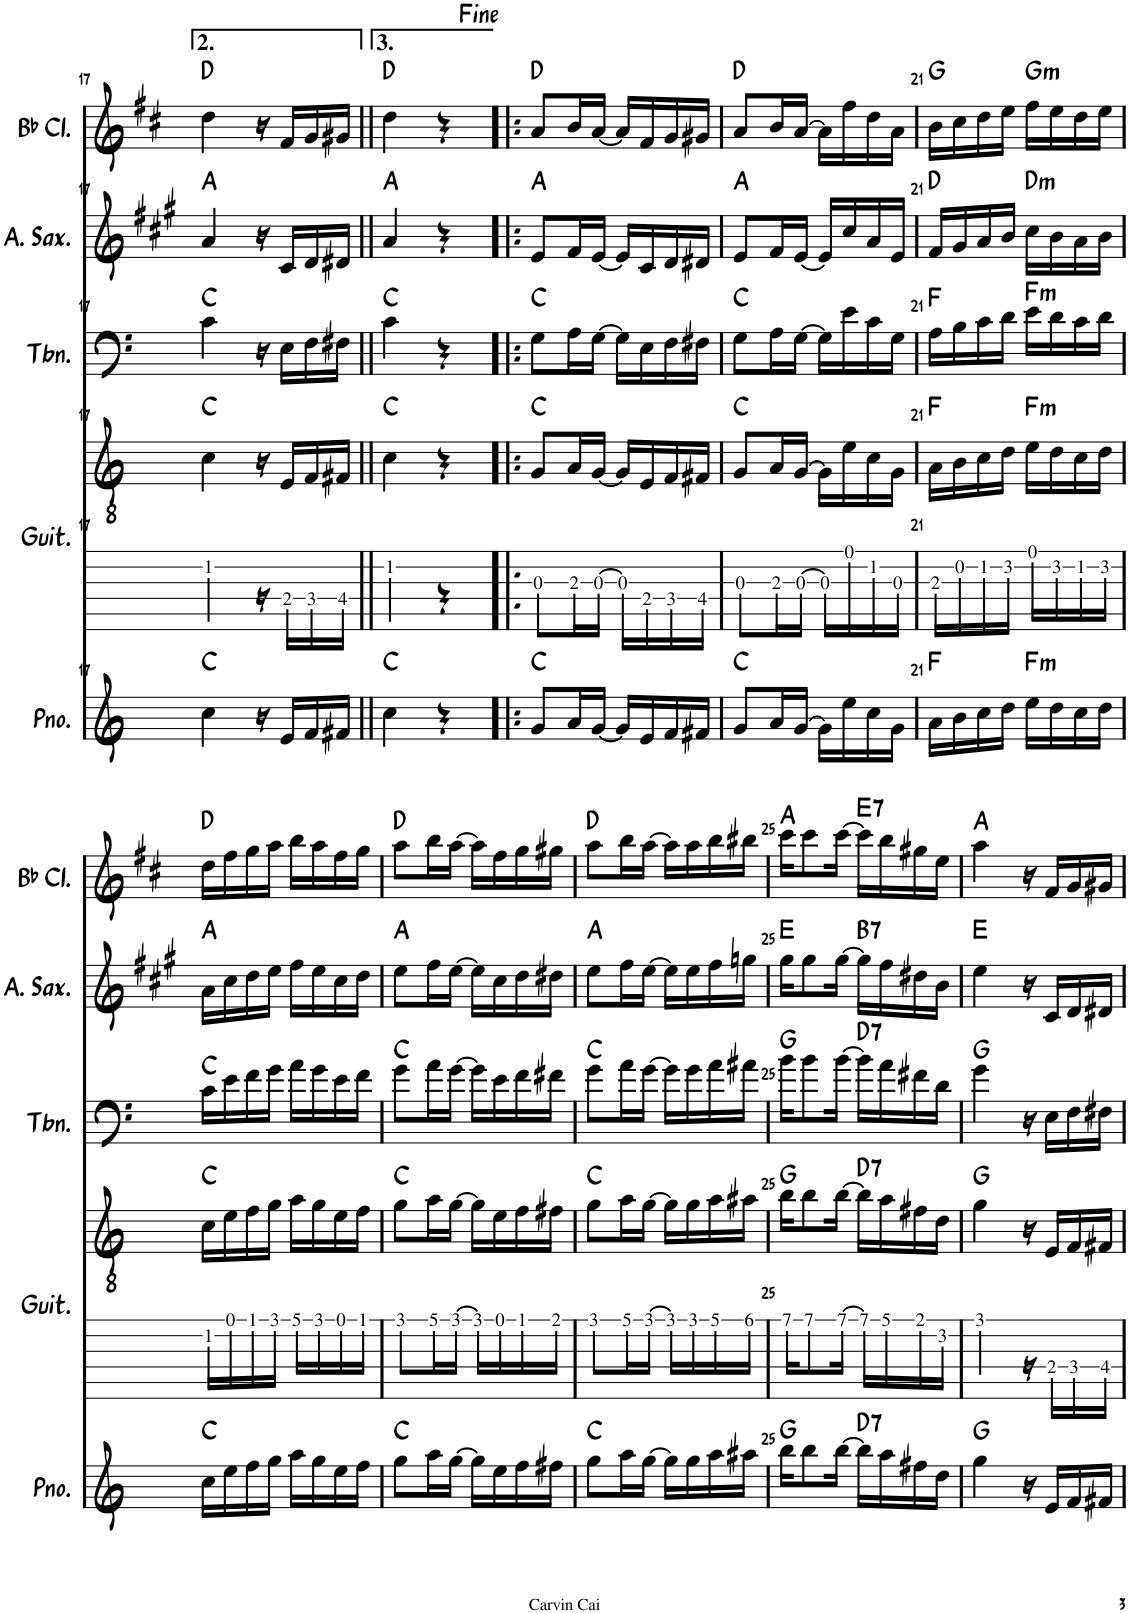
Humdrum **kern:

**kern	**harte	**kern	**kern	**harte	**kern	**harte	**kern	**harte	**kern	**harte
*part5	*part5	*part4	*part4	*part4	*part3	*part3	*part2	*part2	*part1	*part1
*staff6	*	*staff5	*staff4	*	*staff3	*	*staff2	*	*staff1	*
*I"钢琴	*	*I"原音吉他	*	*	*I"长号	*	*I"中音萨克斯	*	*I"降B调单簧管	*
!!LO:PB:g=z
*clefG2	*	*	*clefGv2	*	*clefF4	*	*clefG2	*	*clefG2	*
*	*	*	*	*	*	*	*Trd5c9	*	*Trd1c2	*
*k[]	*	*k[]	*k[]	*	*k[]	*	*k[f#c#g#]	*	*k[f#c#]	*
*M2/4	*	*M2/4	*M2/4	*	*M2/4	*	*M2/4	*	*M2/4	*
=17	=17	=17	=17	=17	=17	=17	=17	=17	=17	=17
4cc\	C:maj	4c\	4c\	C:maj	4c\	C:maj	4a/	A:maj	4dd\	D:maj
16r	.	16r	16r	.	16r	.	16r	.	16r	.
16e/LL	.	16E\LL	16E/LL	.	16E\LL	.	16c#/LL	.	16f#/LL	.
16f/	.	16F\	16F/	.	16F\	.	16d/	.	16g/	.
16f#X/JJ	.	16F#X\JJ	16F#X/JJ	.	16F#X\JJ	.	16d#X/JJ	.	16g#X/JJ	.
=18||	=18||	=18||	=18||	=18||	=18||	=18||	=18||	=18||	=18||	=18||
4cc\	C:maj	4c\	4c\	C:maj	4c\	C:maj	4a/	A:maj	4dd\	D:maj
4r	.	4r	4r	.	4r	.	4r	.	4r	.
=19!|:	=19!|:	=19!|:	=19!|:	=19!|:	=19!|:	=19!|:	=19!|:	=19!|:	=19!|:	=19!|:
8g/L	C:maj	8G\L	8G/L	C:maj	8G\L	C:maj	8e/L	A:maj	8a/L	D:maj
16a/L	.	16A\L	16A/L	.	16A\L	.	16f#/L	.	16b/L	.
[16g/JJ	.	[16G\JJ	[16G/JJ	.	[16G\JJ	.	[16e/JJ	.	[16a/JJ	.
16g/LL]	.	16G\LL]	16G/LL]	.	16G\LL]	.	16e/LL]	.	16a/LL]	.
16e/	.	16E\	16E/	.	16E\	.	16c#/	.	16f#/	.
16f/	.	16F\	16F/	.	16F\	.	16d/	.	16g/	.
16f#X/JJ	.	16F#X\JJ	16F#X/JJ	.	16F#X\JJ	.	16d#X/JJ	.	16g#X/JJ	.
=20	=20	=20	=20	=20	=20	=20	=20	=20	=20	=20
8g/L	C:maj	8G\L	8G/L	C:maj	8G\L	C:maj	8e/L	A:maj	8a/L	D:maj
16a/L	.	16A\L	16A/L	.	16A\L	.	16f#/L	.	16b/L	.
[16g/JJ	.	[16G\JJ	[16G/JJ	.	[16G\JJ	.	[16e/JJ	.	[16a/JJ	.
16g\LL]	.	16G\LL]	16G\LL]	.	16G\LL]	.	16e/LL]	.	16a\LL]	.
16ee\	.	16e\	16e\	.	16e\	.	16cc#/	.	16ff#\	.
16cc\	.	16c\	16c\	.	16c\	.	16a/	.	16dd\	.
16g\JJ	.	16G\JJ	16G\JJ	.	16G\JJ	.	16e/JJ	.	16a\JJ	.
=21	=21	=21	=21	=21	=21	=21	=21	=21	=21	=21
16a\LL	F:maj	16A\LL	16A\LL	F:maj	16A\LL	F:maj	16f#/LL	D:maj	16b\LL	G:maj
16b\	.	16B\	16B\	.	16B\	.	16g#/	.	16cc#\	.
16cc\	.	16c\	16c\	.	16c\	.	16a/	.	16dd\	.
16dd\JJ	.	16d\JJ	16d\JJ	.	16d\JJ	.	16b/JJ	.	16ee\JJ	.
!	!LO:H:kt=m	!	!	!LO:H:kt=m	!	!LO:H:kt=m	!	!LO:H:kt=m	!	!LO:H:kt=m
16ee\LL	F:min	16e\LL	16e\LL	F:min	16e\LL	F:min	16cc#\LL	D:min	16ff#\LL	G:min
16dd\	.	16d\	16d\	.	16d\	.	16b\	.	16ee\	.
16cc\	.	16c\	16c\	.	16c\	.	16a\	.	16dd\	.
16dd\JJ	.	16d\JJ	16d\JJ	.	16d\JJ	.	16b\JJ	.	16ee\JJ	.
!!LO:LB:g=z
=22	=22	=22	=22	=22	=22	=22	=22	=22	=22	=22
16cc\LL	C:maj	16c\LL	16c\LL	C:maj	16c\LL	C:maj	16a\LL	A:maj	16dd\LL	D:maj
16ee\	.	16e\	16e\	.	16e\	.	16cc#\	.	16ff#\	.
16ff\	.	16f\	16f\	.	16f\	.	16dd\	.	16gg\	.
16gg\JJ	.	16g\JJ	16g\JJ	.	16g\JJ	.	16ee\JJ	.	16aa\JJ	.
16aa\LL	.	16a\LL	16a\LL	.	16a\LL	.	16ff#\LL	.	16bb\LL	.
16gg\	.	16g\	16g\	.	16g\	.	16ee\	.	16aa\	.
16ee\	.	16e\	16e\	.	16e\	.	16cc#\	.	16ff#\	.
16ff\JJ	.	16f\JJ	16f\JJ	.	16f\JJ	.	16dd\JJ	.	16gg\JJ	.
=23	=23	=23	=23	=23	=23	=23	=23	=23	=23	=23
8gg\L	C:maj	8g\L	8g\L	C:maj	8g\L	C:maj	8ee\L	A:maj	8aa\L	D:maj
16aa\L	.	16a\L	16a\L	.	16a\L	.	16ff#\L	.	16bb\L	.
[16gg\JJ	.	[16g\JJ	[16g\JJ	.	[16g\JJ	.	[16ee\JJ	.	[16aa\JJ	.
16gg\LL]	.	16g\LL]	16g\LL]	.	16g\LL]	.	16ee\LL]	.	16aa\LL]	.
16ee\	.	16e\	16e\	.	16e\	.	16cc#\	.	16ff#\	.
16ff\	.	16f\	16f\	.	16f\	.	16dd\	.	16gg\	.
16ff#X\JJ	.	16f#X\JJ	16f#X\JJ	.	16f#X\JJ	.	16dd#X\JJ	.	16gg#X\JJ	.
=24	=24	=24	=24	=24	=24	=24	=24	=24	=24	=24
8gg\L	C:maj	8g\L	8g\L	C:maj	8g\L	C:maj	8ee\L	A:maj	8aa\L	D:maj
16aa\L	.	16a\L	16a\L	.	16a\L	.	16ff#\L	.	16bb\L	.
[16gg\JJ	.	[16g\JJ	[16g\JJ	.	[16g\JJ	.	[16ee\JJ	.	[16aa\JJ	.
16gg\LL]	.	16g\LL]	16g\LL]	.	16g\LL]	.	16ee\LL]	.	16aa\LL]	.
16gg\	.	16g\	16g\	.	16g\	.	16ee\	.	16aa\	.
16aa\	.	16a\	16a\	.	16a\	.	16ff#\	.	16bb\	.
16aa#X\JJ	.	16a#X\JJ	16a#X\JJ	.	16a#X\JJ	.	16ggn\JJ	.	16bb#X\JJ	.
=25	=25	=25	=25	=25	=25	=25	=25	=25	=25	=25
16bb\KL	G:maj	16b\KL	16b\KL	G:maj	16b\KL	G:maj	16gg#\KL	E:maj	16ccc#\KL	A:maj
8bb\	.	8b\	8b\	.	8b\	.	8gg#\	.	8ccc#\	.
[16bb\Jk	.	[16b\Jk	[16b\Jk	.	[16b\Jk	.	[16gg#\Jk	.	[16ccc#\Jk	.
!	!LO:H:kt=7	!	!	!LO:H:kt=7	!	!LO:H:kt=7	!	!LO:H:kt=7	!	!LO:H:kt=7
16bb\LL]	D:7	16b\LL]	16b\LL]	D:7	16b\LL]	D:7	16gg#\LL]	B:7	16ccc#\LL]	E:7
16aa\	.	16a\	16a\	.	16a\	.	16ff#\	.	16bb\	.
16ff#X\	.	16f#X\	16f#X\	.	16f#X\	.	16dd#X\	.	16gg#X\	.
16dd\JJ	.	16d\JJ	16d\JJ	.	16d\JJ	.	16b\JJ	.	16ee\JJ	.
=26	=26	=26	=26	=26	=26	=26	=26	=26	=26	=26
4gg\	G:maj	4g\	4g\	G:maj	4g\	G:maj	4ee\	E:maj	4aa\	A:maj
16r	.	16r	16r	.	16r	.	16r	.	16r	.
16e/LL	.	16E\LL	16E/LL	.	16E\LL	.	16c#/LL	.	16f#/LL	.
16f/	.	16F\	16F/	.	16F\	.	16d/	.	16g/	.
16f#X/JJ	.	16F#X\JJ	16F#X/JJ	.	16F#X\JJ	.	16d#X/JJ	.	16g#X/JJ	.
=	=	=	=	=	=	=	=	=	=	=
*-	*-	*-	*-	*-	*-	*-	*-	*-	*-	*-
